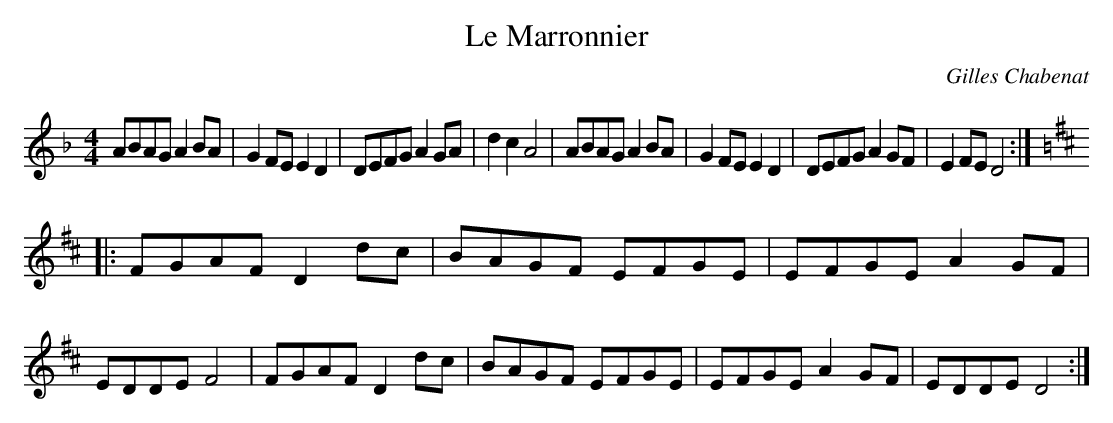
X:1
T:Le Marronnier
C:Gilles Chabenat
L:1/8
M:4/4
K:D minor
ABAG A2BA|G2FE E2D2|DEFG A2GA|d2c2 A4|ABAG A2BA|G2FE E2D2|DEFG A2GF|E2FE D4:|
K:D
|:FGAF D2dc|BAGF EFGE|EFGE A2GF|EDDE F4|FGAF D2dc|BAGF EFGE|EFGE A2GF|EDDE D4:|
